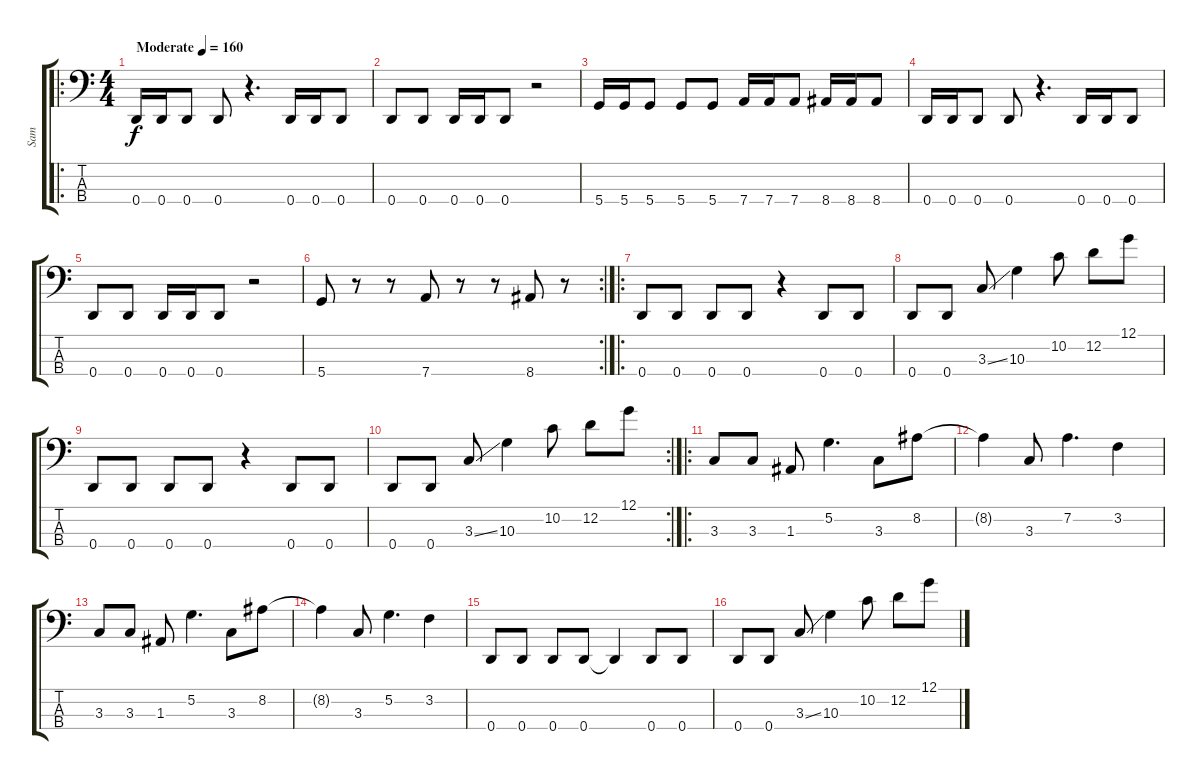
\track ("Sam" "Sam") {instrument electricbasspick}
\staff {score tabs}
\tuning (G2 D2 A1 D1) {hide}
\ro
\ts (4 4)
\tempo (160 "Moderate")
\clef f4
\ks c
0.4.16{dy f instrument electricbasspick} 0.4.16 0.4.8 0.4.8 r.4{d} 0.4.16 0.4.16 0.4.8 |
0.4.8 0.4.8 0.4.16 0.4.16 0.4.8 r.2 |
5.4.16 5.4.16 5.4.8 5.4.8 5.4.8 7.4.16 7.4.16 7.4.8 8.4.16 8.4.16 8.4.8 |
0.4.16 0.4.16 0.4.8 0.4.8 r.4{d} 0.4.16 0.4.16 0.4.8 |
0.4.8 0.4.8 0.4.16 0.4.16 0.4.8 r.2 |
\rc 2
5.4.8 r.8 r.8 7.4.8 r.8 r.8 8.4.8 r.8 |
\ro
0.4.8 0.4.8 0.4.8 0.4.8 r.4 0.4.8 0.4.8 |
0.4.8 0.4.8 3.3{ss}.8 10.3.4 10.2.8 12.2.8 12.1.8 |
0.4.8 0.4.8 0.4.8 0.4.8 r.4 0.4.8 0.4.8 |
\rc 2
0.4.8 0.4.8 3.3{ss}.8 10.3.4 10.2.8 12.2.8 12.1.8 |
\ro
3.3.8 3.3.8 1.3.8 5.2.4{d} 3.3.8 8.2.8 |
8.2{t}.4 3.3.8 7.2.4{d} 3.2.4 |
3.3.8 3.3.8 1.3.8 5.2.4{d} 3.3.8 8.2.8 |
8.2{t}.4 3.3.8 5.2.4{d} 3.2.4 |
0.4.8 0.4.8 0.4.8 0.4.8 0.4{t}.4 0.4.8 0.4.8 |
0.4.8 0.4.8 3.3{ss}.8 10.3.4 10.2.8 12.2.8 12.1.8
